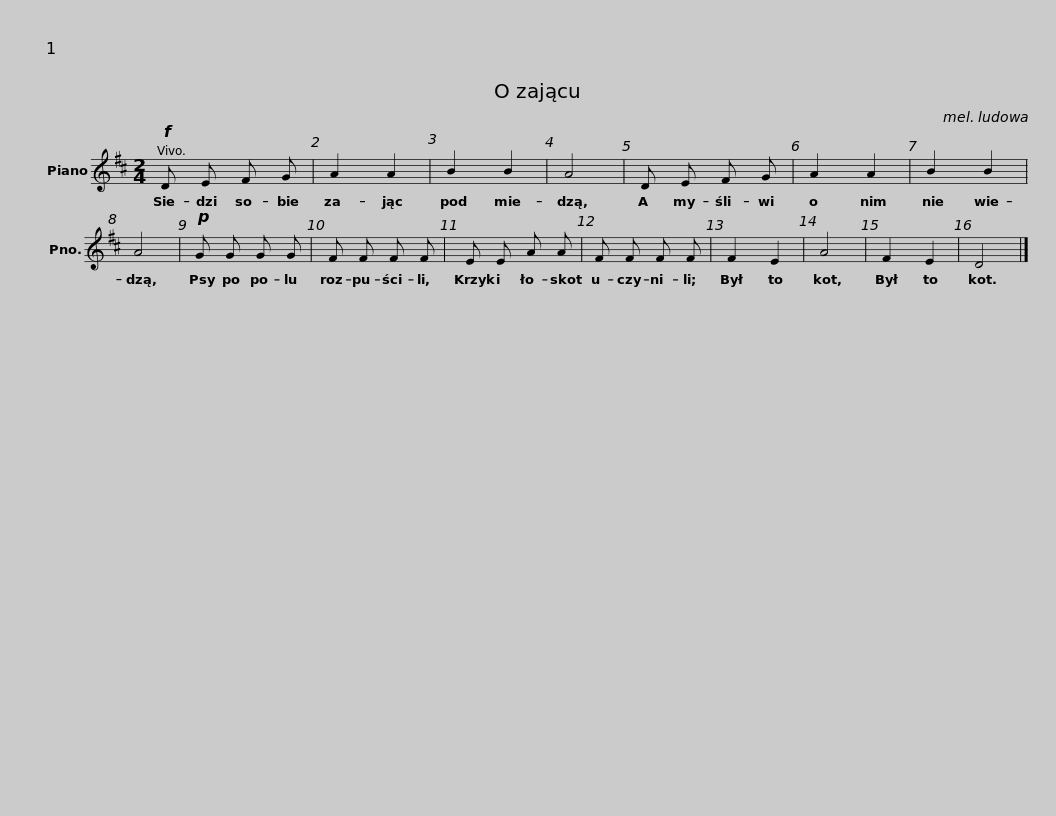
X:1
L:1/8
M:2/4
I:linebreak $
K:D
V:1 treble
V:1
!f! D E F G | A2 A2 | B2 B2 | A4 | D E F G | %5
 A2 A2 | B2 B2 | A4 |!p! G G G G |$ F F F F | %10
 E E A A | F F F F | F2 E2 | A4 | F2 E2 | %15
 D4 |] %16
